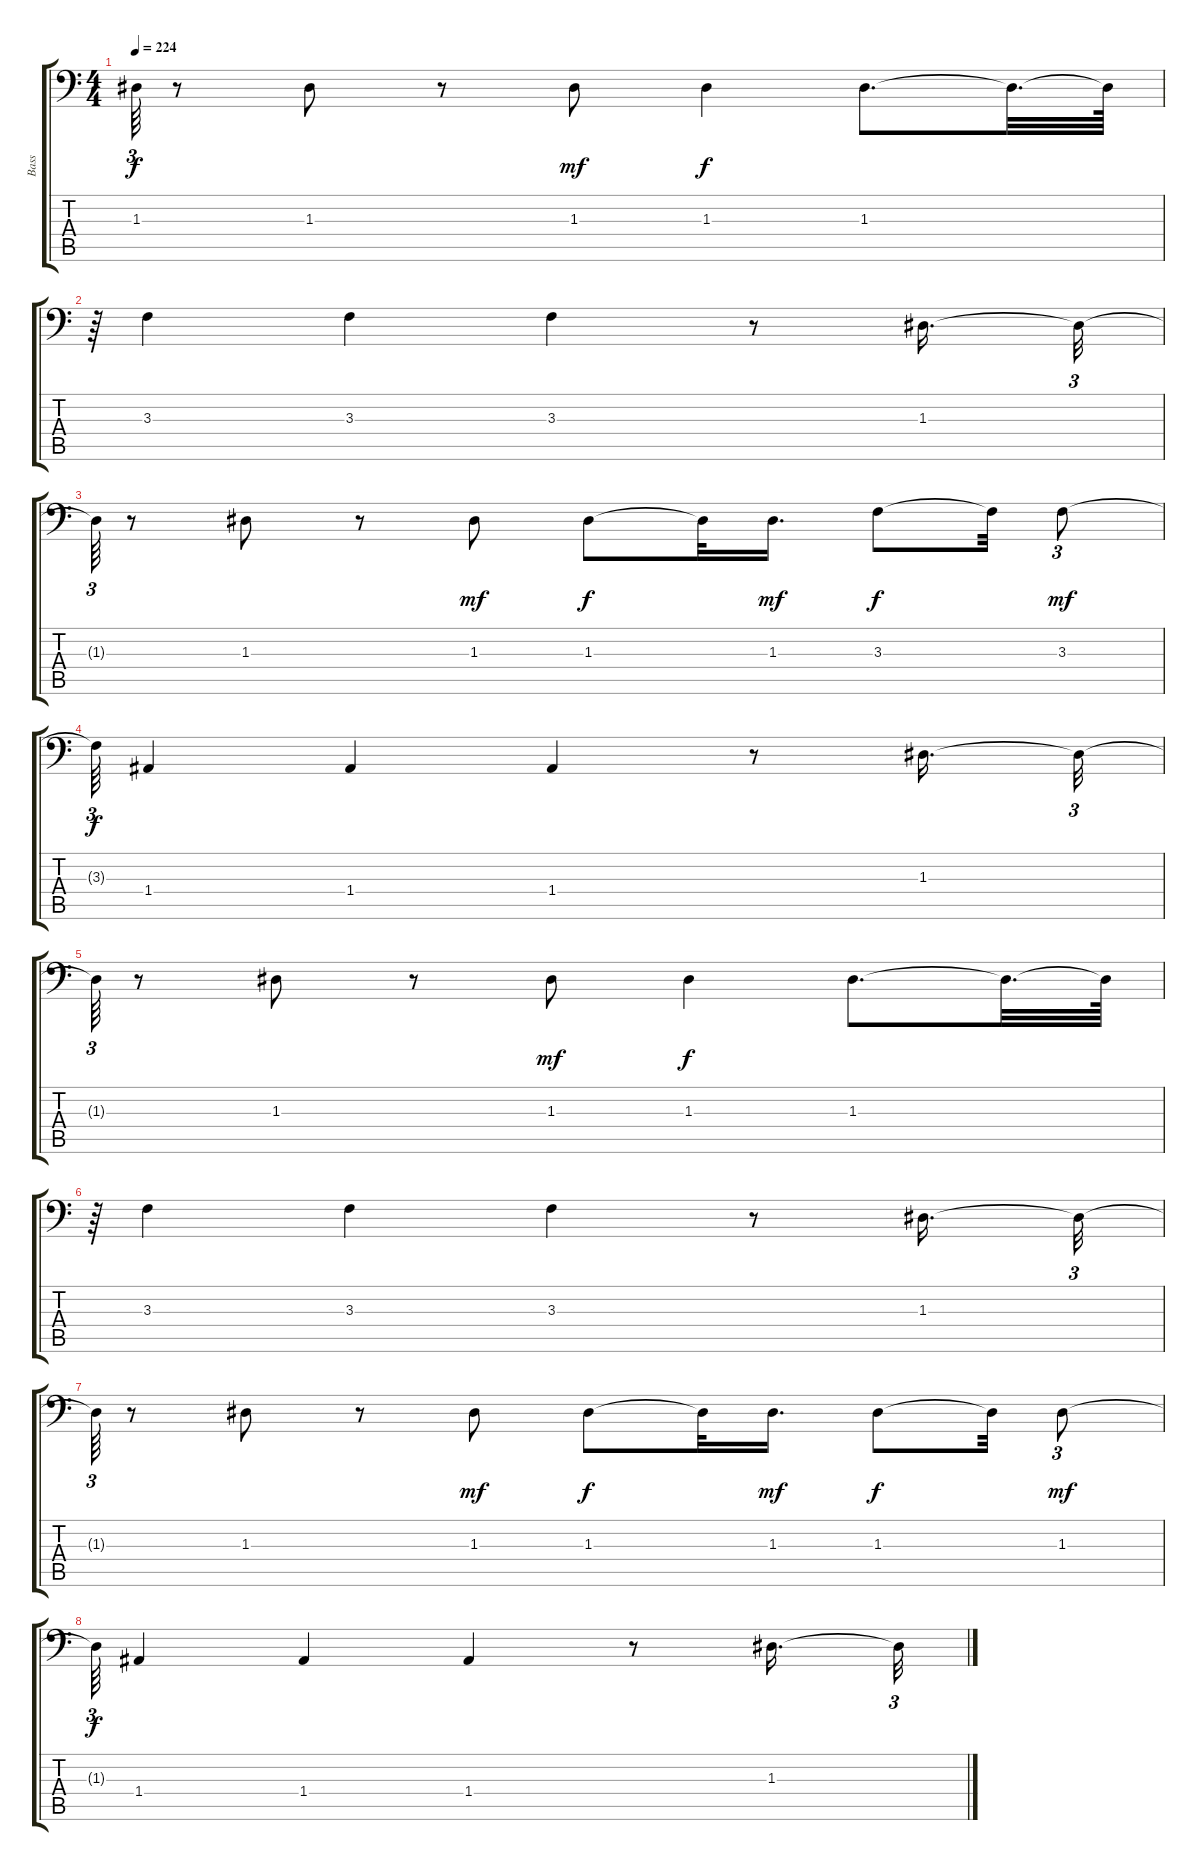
\track ("Bass" "Bass") {instrument electricbassfinger}
\staff {score tabs}
\tuning (C3 G2 D2 A1 E1 B0) {hide}
\ts (4 4)
\tempo 224
\clef f4
\ks c
1.3{t}.64{tu (3 2) dy f} r.8 1.3.8 r.8 1.3.8{dy mf} 1.3.4{dy f} 1.3.8{d} 1.3{t}.32{d} 1.3{t}.64 |
r.64{tu (3 2)} 3.3.4 3.3.4 3.3.4 r.8 1.3.16{d} 1.3{t}.32{tu (3 2)} |
1.3{t}.64{tu (3 2)} r.8 1.3.8 r.8 1.3.8{dy mf} 1.3.8{dy f} 1.3{t}.32 1.3.16{d dy mf} 3.3.8{dy f} 3.3{t}.32 3.3.8{tu (3 2) dy mf} |
3.3{t}.64{tu (3 2) dy f} 1.4.4 1.4.4 1.4.4 r.8 1.3.16{d} 1.3{t}.32{tu (3 2)} |
1.3{t}.64{tu (3 2)} r.8 1.3.8 r.8 1.3.8{dy mf} 1.3.4{dy f} 1.3.8{d} 1.3{t}.32{d} 1.3{t}.64 |
r.64{tu (3 2)} 3.3.4 3.3.4 3.3.4 r.8 1.3.16{d} 1.3{t}.32{tu (3 2)} |
1.3{t}.64{tu (3 2)} r.8 1.3.8 r.8 1.3.8{dy mf} 1.3.8{dy f} 1.3{t}.32 1.3.16{d dy mf} 1.3.8{dy f} 1.3{t}.32 1.3.8{tu (3 2) dy mf} |
1.3{t}.64{tu (3 2) dy f} 1.4.4 1.4.4 1.4.4 r.8 1.3.16{d} 1.3{t}.32{tu (3 2)}
